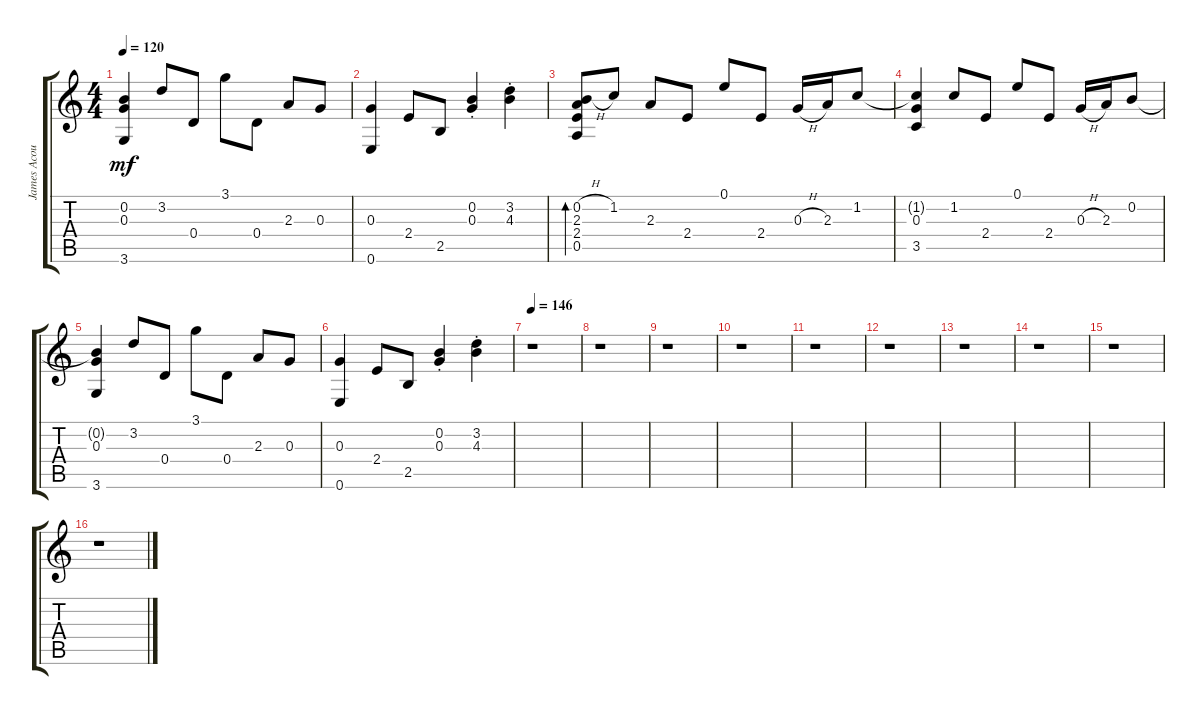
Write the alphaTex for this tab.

\track ("James Acoustic" "James Acou") {instrument acousticguitarsteel}
\staff {score tabs}
\tuning (E4 B3 G3 D3 A2 E2) {hide}
\ts (4 4)
\tempo 120
\clef g2
\ks c
(0.2{t} 0.3 3.6).4{dy mf} 3.2.8 0.4.8 3.1.8 0.4.8 2.3.8 0.3.8 |
(0.3 0.6).4 2.4.8 2.5.8 (0.2{st} 0.3{st}).4 (3.2{st} 4.3{st}).4 |
(0.2{h} 2.3 2.4 0.5).8{bd 30} 1.2.8 2.3.8 2.4.8 0.1.8 2.4.8 0.3{h}.16 2.3.16 1.2.8 |
(1.2{t} 0.3 3.5).4 1.2.8 2.4.8 0.1.8 2.4.8 0.3{h}.16 2.3.16 0.2.8 |
(0.2{t} 0.3 3.6).4 3.2.8 0.4.8 3.1.8 0.4.8 2.3.8 0.3.8 |
(0.3 0.6).4 2.4.8 2.5.8 (0.2{st} 0.3{st}).4 (3.2{st} 4.3{st}).4 |
\tempo 146
r.1 |
r.1 |
r.1 |
r.1 |
r.1 |
r.1 |
r.1 |
r.1 |
r.1 |
r.1
